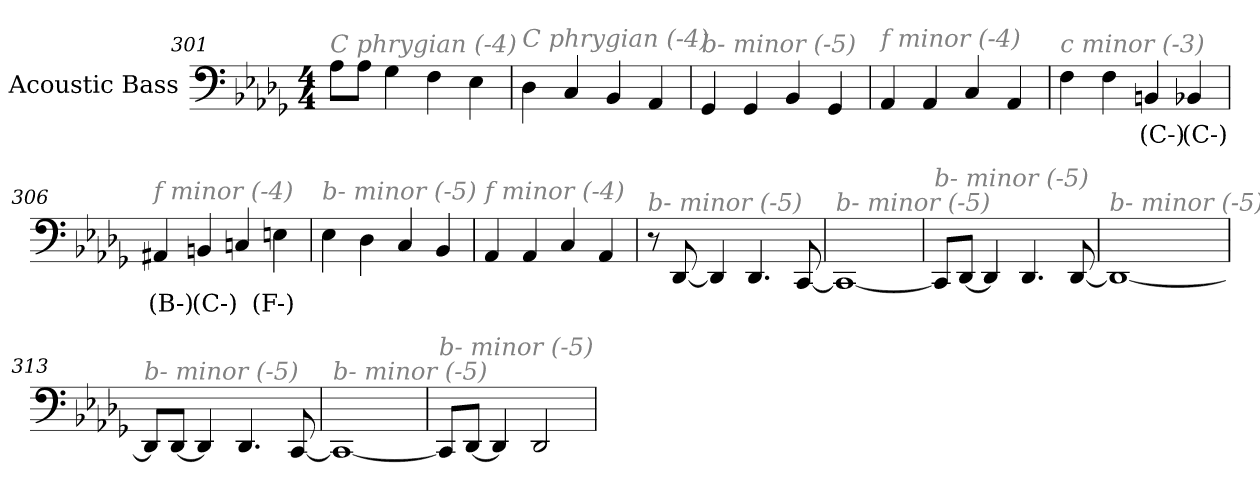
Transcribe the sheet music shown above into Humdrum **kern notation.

**kern	**text
*part1	*part1
*staff1	*staff1
*I"Acoustic Bass	*
*clefF4	*
*ITrd7c12	*
*k[b-e-a-d-g-]	*
*D-:	*
*M4/4	*
=301	=301
!LO:TX:i:color=#808080:t=C phrygian (-4)	!
8AA-L	.
8AA-J	.
4GG-	.
4FF	.
4EE-	.
=302	=302
!LO:TX:i:color=#808080:t=C phrygian (-4)	!
4DD-	.
4CC	.
4BBB-	.
4AAA-	.
=303	=303
!LO:TX:i:color=#808080:t=b- minor (-5)	!
4GGG-	.
4GGG-	.
4BBB-	.
4GGG-	.
=304	=304
!LO:TX:i:color=#808080:t=f minor (-4)	!
4AAA-	.
4AAA-	.
4CC	.
4AAA-	.
=305	=305
!LO:TX:i:color=#808080:t=c minor (-3)	!
4FF	.
4FF	.
4BBBni	(C-)
4BBB-i	(C-)
=306	=306
!LO:TX:i:color=#808080:t=f minor (-4)	!
4AAA#Xj	(B-)
4BBBni	(C-)
4CCn	.
4EEni	(F-)
=307	=307
!LO:TX:i:color=#808080:t=b- minor (-5)	!
4EE-	.
4DD-	.
4CC	.
4BBB-	.
=308	=308
!LO:TX:i:color=#808080:t=f minor (-4)	!
4AAA-	.
4AAA-	.
4CC	.
4AAA-	.
=309	=309
!LO:TX:i:color=#808080:t=b- minor (-5)	!
8r	.
[8DDD-	.
4DDD-]	.
4.DDD-	.
[8CCC	.
=310	=310
!LO:TX:i:color=#808080:t=b- minor (-5)	!
1CCC_	.
=311	=311
!LO:TX:i:color=#808080:t=b- minor (-5)	!
8CCCL]	.
[8DDD-J	.
4DDD-]	.
4.DDD-	.
[8DDD-	.
=312	=312
!LO:TX:i:color=#808080:t=b- minor (-5)	!
1DDD-_	.
=313	=313
!LO:TX:i:color=#808080:t=b- minor (-5)	!
8DDD-L]	.
[8DDD-J	.
4DDD-]	.
4.DDD-	.
[8CCC	.
=314	=314
!LO:TX:i:color=#808080:t=b- minor (-5)	!
1CCC_	.
=315	=315
!LO:TX:i:color=#808080:t=b- minor (-5)	!
8CCCL]	.
[8DDD-J	.
4DDD-]	.
2DDD-	.
=	=
*-	*-
